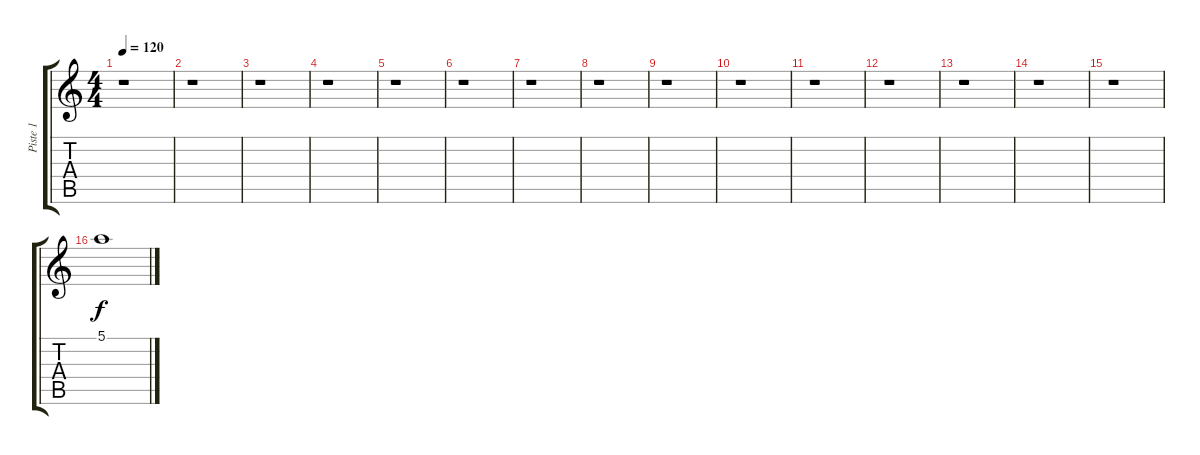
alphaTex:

\track ("Piste 1" "Piste 1") {instrument distortionguitar}
\staff {score tabs}
\tuning (E4 B3 G3 D3 A2 E2) {hide}
\ts (4 4)
\tempo 120
\clef g2
\ks c
r.1{dy f} |
r.1 |
r.1 |
r.1 |
r.1 |
r.1 |
r.1 |
r.1 |
r.1 |
r.1 |
r.1 |
r.1 |
r.1 |
r.1 |
r.1 |
5.1.1
